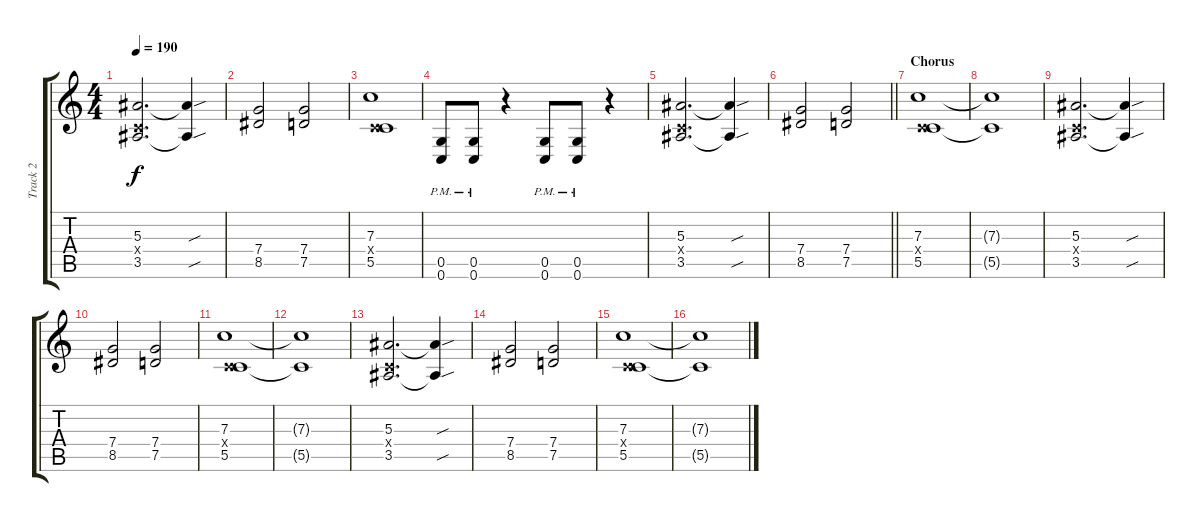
\track ("Track 2" "Track 2") {instrument distortionguitar}
\staff {score tabs}
\tuning (D4 A3 F3 C3 G2 C2) {hide}
\ts (4 4)
\tempo 190
\clef g2
\ks c
(5.3 0.4{x} 3.5).2{d dy f} (5.3{sou t} 3.5{sou t}).4 |
(7.4 8.5).2 (7.4 7.5).2 |
(7.3 0.4{x} 5.5).1 |
(0.5{pm} 0.6{pm}).8 (0.5{pm} 0.6{pm}).8 r.4 (0.5{pm} 0.6{pm}).8 (0.5{pm} 0.6{pm}).8 r.4 |
(5.3 0.4{x} 3.5).2{d} (5.3{sou t} 3.5{sou t}).4 |
\barLineRight lightlight
(7.4 8.5).2 (7.4 7.5).2 |
\section ("" "Chorus")
(7.3 0.4{x} 5.5).1 |
(7.3{t} 5.5{t}).1 |
(5.3 0.4{x} 3.5).2{d} (5.3{sou t} 3.5{sou t}).4 |
(7.4 8.5).2 (7.4 7.5).2 |
(7.3 0.4{x} 5.5).1 |
(7.3{t} 5.5{t}).1 |
(5.3 0.4{x} 3.5).2{d} (5.3{sou t} 3.5{sou t}).4 |
(7.4 8.5).2 (7.4 7.5).2 |
(7.3 0.4{x} 5.5).1 |
(7.3{t} 5.5{t}).1
